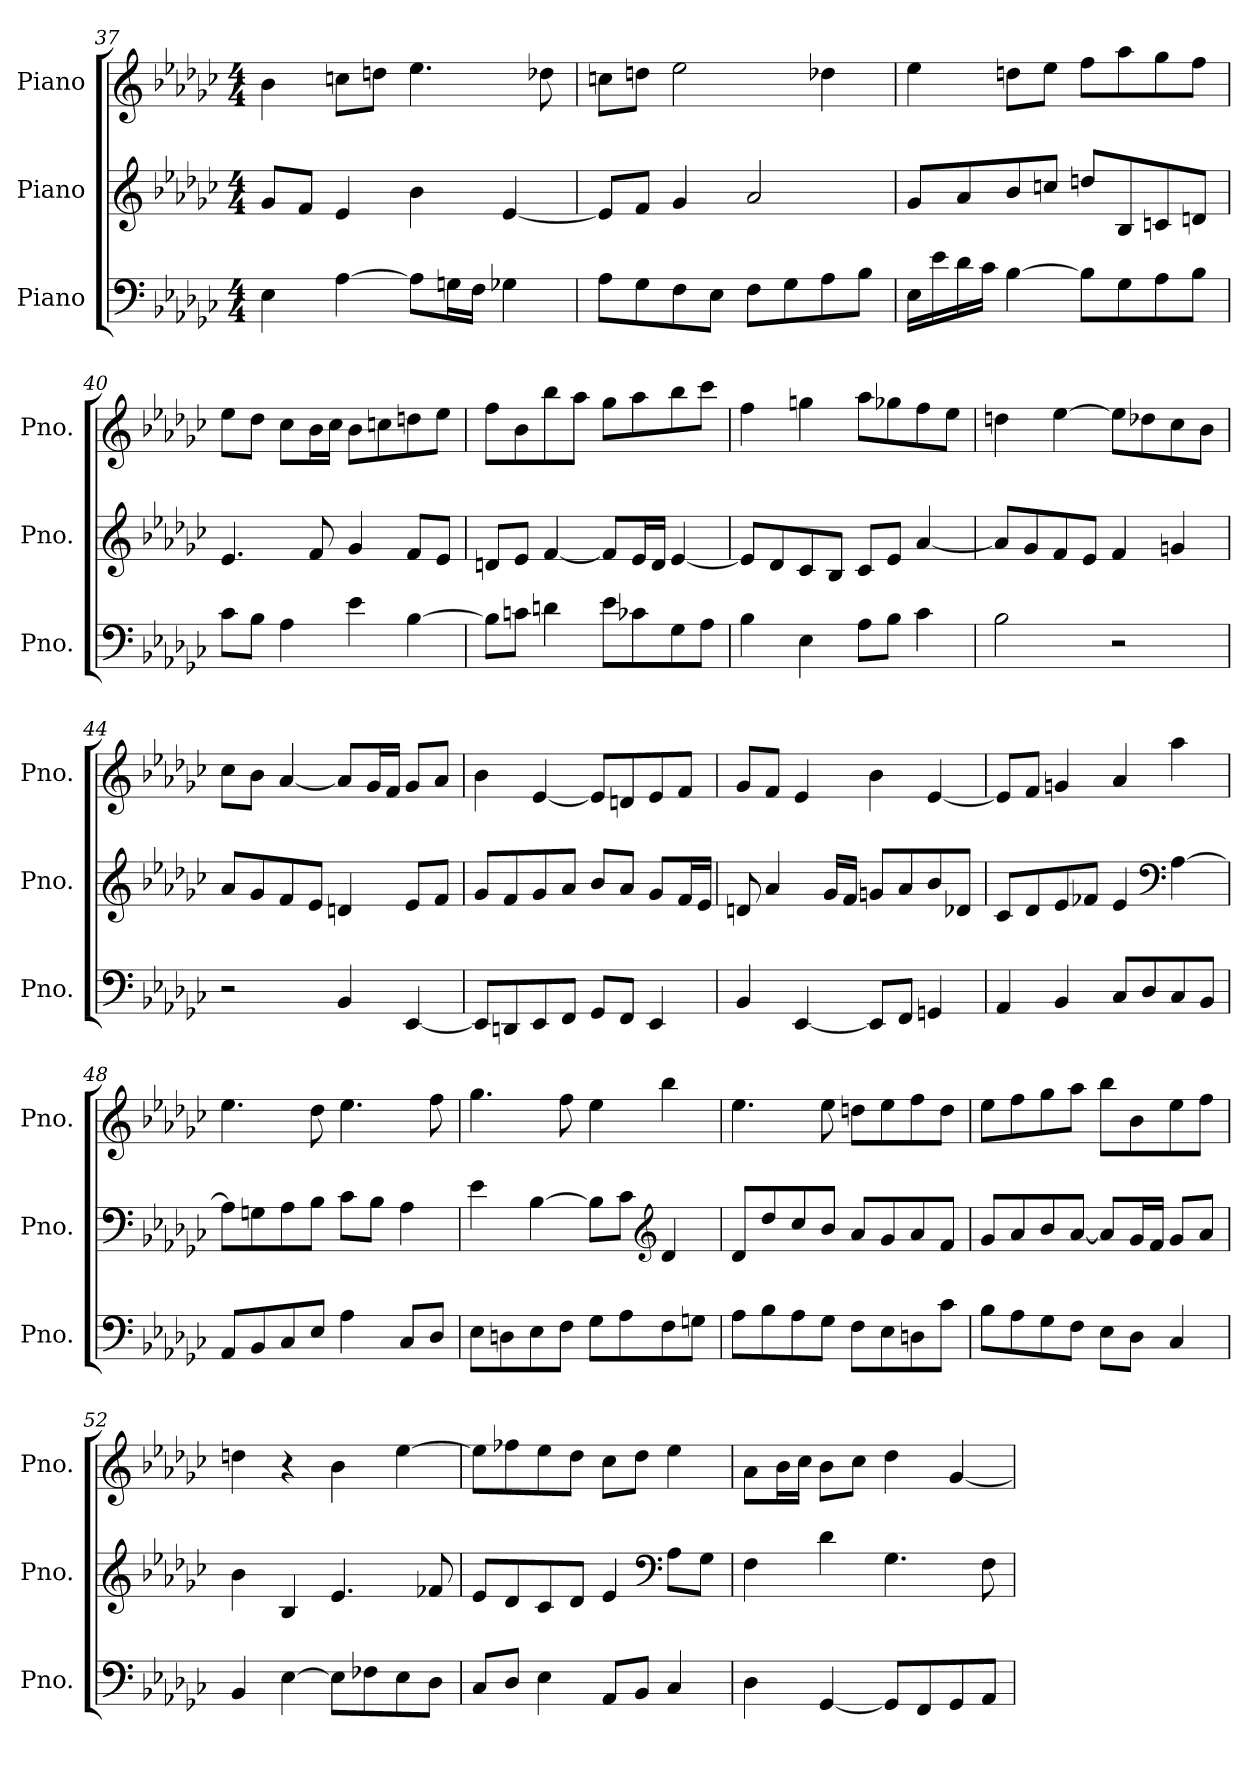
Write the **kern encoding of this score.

**kern	**kern	**kern
*part3	*part2	*part1
*staff3	*staff2	*staff1
*I"Piano	*I"Piano	*I"Piano
*I'Pno.	*I'Pno.	*I'Pno.
!!LO:LB:g=z
*clefF4	*clefG2	*clefG2
*k[b-e-a-d-g-c-]	*k[b-e-a-d-g-c-]	*k[b-e-a-d-g-c-]
*M4/4	*M4/4	*M4/4
=37	=37	=37
4E-i\	8g-j/L	4b-Z\
.	8fj/J	.
[4A-i\	4e-j/	8ccnZ\L
.	.	8ddnZ\J
8A-i\L]	4b-j\	4.ee-Z\
16Gni\L	.	.
16Fi\JJ	.	.
4G-Xi\	[4e-j/	.
.	.	8dd-XZ\
=38	=38	=38
8A-i\L	8e-j/L]	8ccnZ\L
8G-i\	8fj/J	8ddnZ\J
8Fi\	4g-j/	2ee-Z\
8E-i\J	.	.
8Fi\L	2a-j/	.
8G-i\	.	.
8A-i\	.	4dd-XZ\
8B-i\J	.	.
=39	=39	=39
16E-i\LL	8g-j/L	4ee-Z\
16e-i\	.	.
16d-i\	8a-j/	.
16c-i\JJ	.	.
[4B-i\	8b-j/	8ddnZ\L
.	8ccnj/J	8ee-Z\J
8B-i\L]	8ddnj/L	8ffZ\L
8G-i\	8B-j/	8aa-Z\
8A-i\	8cnj/	8gg-Z\
8B-i\J	8dnj/J	8ffZ\J
!!LO:LB:g=z
=40	=40	=40
8c-i\L	4.e-j/	8ee-Z\L
8B-i\J	.	8dd-Z\J
4A-i\	.	8cc-Z\L
.	8fj/	16b-Z\L
.	.	16cc-Z\JJ
4e-i\	4g-j/	8b-Z\L
.	.	8ccnZ\
[4B-i\	8fj/L	8ddnZ\
.	8e-j/J	8ee-Z\J
=41	=41	=41
8B-i\L]	8dnj/L	8ffZ\L
8cni\J	8e-j/J	8b-Z\
4dni\	[4fj/	8bb-Z\
.	.	8aa-Z\J
8e-i\L	8fj/L]	8gg-Z\L
8c-Xi\	16e-j/L	8aa-Z\
.	16dj/JJ	.
8G-i\	[4e-j/	8bb-Z\
8A-i\J	.	8ccc-Z\J
=42	=42	=42
4B-i\	8e-j/L]	4ffZ\
.	8d-j/	.
4E-i\	8c-j/	4ggnZ\
.	8B-j/J	.
8A-i\L	8c-j/L	8aa-Z\L
8B-i\J	8e-j/J	8gg-XZ\
4c-i\	[4a-j/	8ffZ\
.	.	8ee-Z\J
=43	=43	=43
2B-i\	8a-j/L]	4ddnZ\
.	8g-j/	.
.	8fj/	[4ee-Z\
.	8e-j/J	.
2r	4fj/	8ee-Z\L]
.	.	8dd-XZ\
.	4gnj/	8cc-Z\
.	.	8b-Z\J
!!LO:LB:g=z
=44	=44	=44
2r	8a-j/L	8cc-Z\L
.	8g-j/	8b-Z\J
.	8fj/	[4a-Z/
.	8e-j/J	.
4BB-i/	4dnj/	8a-Z/L]
.	.	16g-Z/L
.	.	16fZ/JJ
[4EE-i/	8e-j/L	8g-Z/L
.	8fj/J	8a-Z/J
=45	=45	=45
8EE-i/L]	8g-j/L	4b-Z\
8DDni/	8fj/	.
8EE-i/	8g-j/	[4e-Z/
8FFi/J	8a-j/J	.
8GG-i/L	8b-j/L	8e-Z/L]
8FFi/J	8a-j/J	8dnZ/
4EE-i/	8g-j/L	8e-Z/
.	16fj/L	8fZ/J
.	16e-j/JJ	.
=46	=46	=46
4BB-i/	8dnj/	8g-Z/L
.	4a-j/	8fZ/J
[4EE-i/	.	4e-Z/
.	16g-j/LL	.
.	16fj/JJ	.
8EE-i/L]	8gnj/L	4b-Z\
8FFi/J	8a-j/	.
4GGni/	8b-j/	[4e-Z/
.	8d-Xj/J	.
!!LO:PB:g=z
=47	=47	=47
4AA-i/	8c-j/L	8e-Z/L]
.	8d-j/	8fZ/J
4BB-i/	8e-j/	4gnZ/
.	8f-Xj/J	.
8C-i/L	4e-j/	4a-Z/
8D-i/	.	.
*	*clefF4	*
8C-i/	[4A-j\	4aa-Z\
8BB-i/J	.	.
=48	=48	=48
8AA-i/L	8A-j\L]	4.ee-Z\
8BB-i/	8Gnj\	.
8C-i/	8A-j\	.
8E-i/J	8B-j\J	8dd-Z\
4A-i\	8c-j\L	4.ee-Z\
.	8B-j\J	.
8C-i/L	4A-j\	.
8D-i/J	.	8ffZ\
=49	=49	=49
8E-i\L	4e-j\	4.gg-Z\
8Dni\	.	.
8E-i\	[4B-j\	.
8Fi\J	.	8ffZ\
8G-i\L	8B-j\L]	4ee-Z\
8A-i\	8c-j\J	.
*	*clefG2	*
8Fi\	4d-j/	4bb-Z\
8Gni\J	.	.
=50	=50	=50
8A-i\L	8d-j/L	4.ee-Z\
8B-i\	8dd-j/	.
8A-i\	8cc-j/	.
8G-i\J	8b-j/J	8ee-Z\
8Fi\L	8a-j/L	8ddnZ\L
8E-i\	8g-j/	8ee-Z\
8Dni\	8a-j/	8ffZ\
8c-i\J	8fj/J	8ddZ\J
!!LO:LB:g=z
=51	=51	=51
8B-i\L	8g-j/L	8ee-Z\L
8A-i\	8a-j/	8ffZ\
8G-i\	8b-j/	8gg-Z\
8Fi\J	[8a-j/J	8aa-Z\J
8E-i\L	8a-j/L]	8bb-Z\L
8D-i\J	16g-j/L	8b-Z\
.	16fj/JJ	.
4C-i/	8g-j/L	8ee-Z\
.	8a-j/J	8ffZ\J
=52	=52	=52
4BB-i/	4b-j\	4ddnZ\
[4E-i\	4B-j/	4r
8E-i\L]	4.e-j/	4b-Z\
8F-Xi\	.	.
8E-i\	.	[4ee-Z\
8D-i\J	8f-Xj/	.
=53	=53	=53
8C-i/L	8e-j/L	8ee-Z\L]
8D-i/J	8d-j/	8ff-XZ\
4E-i\	8c-j/	8ee-Z\
.	8d-j/J	8dd-Z\J
8AA-i/L	4e-j/	8cc-Z\L
8BB-i/J	.	8dd-Z\J
*	*clefF4	*
4C-i/	8A-j\L	4ee-Z\
.	8G-j\J	.
=54	=54	=54
4D-i\	4Fj\	8a-Z\L
.	.	16b-Z\L
.	.	16cc-Z\JJ
[4GG-i/	4d-j\	8b-Z\L
.	.	8cc-Z\J
8GG-i/L]	4.G-j\	4dd-Z\
8FFi/	.	.
8GG-i/	.	[4g-Z/
8AA-i/J	8Fj\	.
=	=	=
*-	*-	*-
